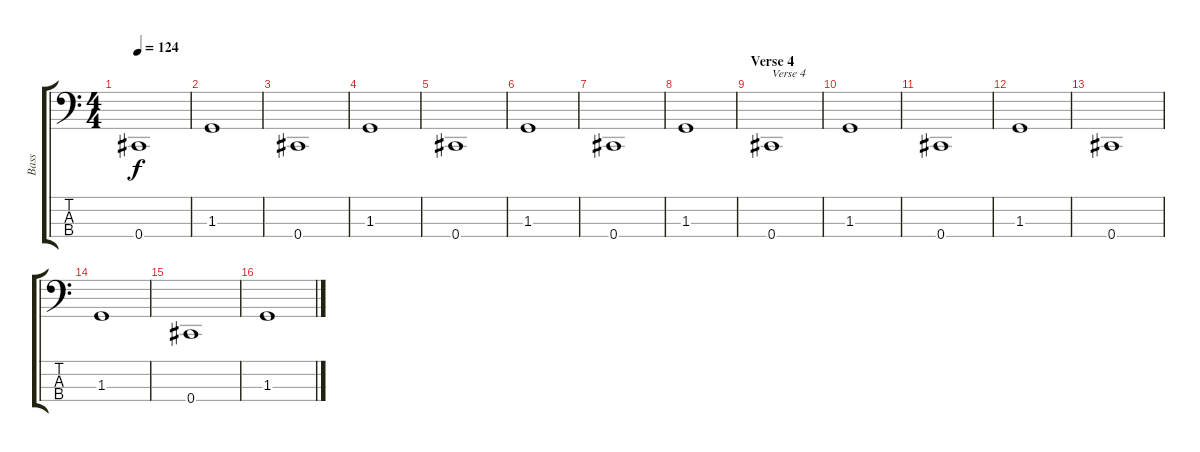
\track ("Bass" "Bass") {instrument electricbasspick}
\staff {score tabs}
\tuning (E2 B1 Gb1 Db1) {hide}
\ts (4 4)
\tempo 124
\clef f4
\ks c
0.4.1{dy f} |
1.3.1 |
0.4.1 |
1.3.1 |
0.4.1 |
1.3.1 |
0.4.1 |
1.3.1 |
\section ("" "Verse 4")
0.4.1{txt "Verse 4"} |
1.3.1 |
0.4.1 |
1.3.1 |
0.4.1 |
1.3.1 |
0.4.1 |
1.3.1
